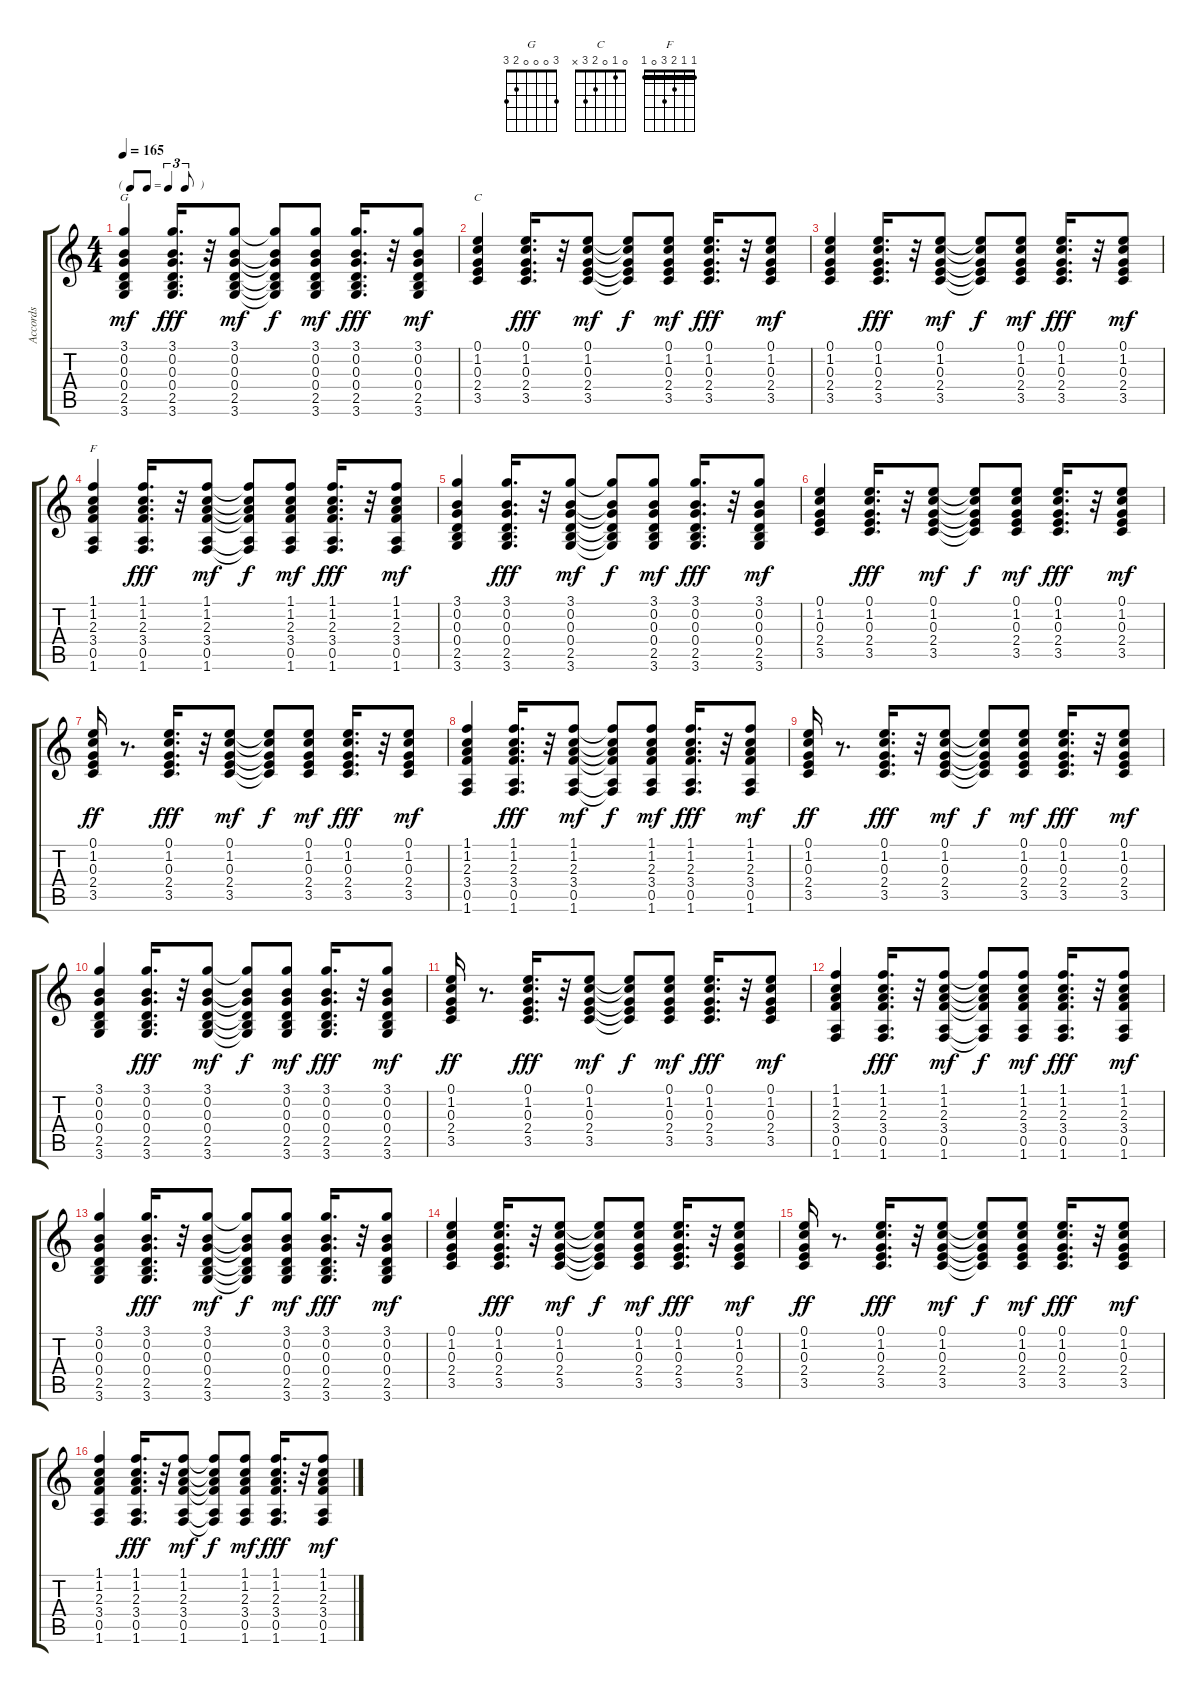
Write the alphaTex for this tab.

\track ("Accords" "Accords") {instrument acousticguitarsteel}
\staff {score tabs}
\tuning (E4 B3 G3 D3 A2 E2) {hide}
\chord ("G" 3 0 0 0 2 3)
\chord ("C" 0 1 0 2 3 x)
\chord ("F" 1 1 2 3 0 1) {barre 1}
\ts (4 4)
\tf triplet8th
\tempo 165
\clef g2
\ks c
(3.1 0.2 0.3 0.4 2.5 3.6).4{ch "G" dy mf} (3.1 0.2 0.3 0.4 2.5 3.6).16{d dy fff} r.32 (3.1 0.2 0.3 0.4 2.5 3.6).8{dy mf} (3.1{t} 0.2{t} 0.3{t} 0.4{t} 2.5{t} 3.6{t}).8{dy f} (3.1 0.2 0.3 0.4 2.5 3.6).8{dy mf} (3.1 0.2 0.3 0.4 2.5 3.6).16{d dy fff} r.32 (3.1 0.2 0.3 0.4 2.5 3.6).8{dy mf} |
(0.1 1.2 0.3 2.4 3.5).4{ch "C"} (0.1 1.2 0.3 2.4 3.5).16{d dy fff} r.32 (0.1 1.2 0.3 2.4 3.5).8{dy mf} (0.1{t} 1.2{t} 0.3{t} 2.4{t} 3.5{t}).8{dy f} (0.1 1.2 0.3 2.4 3.5).8{dy mf} (0.1 1.2 0.3 2.4 3.5).16{d dy fff} r.32 (0.1 1.2 0.3 2.4 3.5).8{dy mf} |
(0.1 1.2 0.3 2.4 3.5).4 (0.1 1.2 0.3 2.4 3.5).16{d dy fff} r.32 (0.1 1.2 0.3 2.4 3.5).8{dy mf} (0.1{t} 1.2{t} 0.3{t} 2.4{t} 3.5{t}).8{dy f} (0.1 1.2 0.3 2.4 3.5).8{dy mf} (0.1 1.2 0.3 2.4 3.5).16{d dy fff} r.32 (0.1 1.2 0.3 2.4 3.5).8{dy mf} |
(1.1 1.2 2.3 3.4 0.5 1.6).4{ch "F"} (1.1 1.2 2.3 3.4 0.5 1.6).16{d dy fff} r.32 (1.1 1.2 2.3 3.4 0.5 1.6).8{dy mf} (1.1{t} 1.2{t} 2.3{t} 3.4{t} 0.5{t} 1.6{t}).8{dy f} (1.1 1.2 2.3 3.4 0.5 1.6).8{dy mf} (1.1 1.2 2.3 3.4 0.5 1.6).16{d dy fff} r.32 (1.1 1.2 2.3 3.4 0.5 1.6).8{dy mf} |
(3.1 0.2 0.3 0.4 2.5 3.6).4 (3.1 0.2 0.3 0.4 2.5 3.6).16{d dy fff} r.32 (3.1 0.2 0.3 0.4 2.5 3.6).8{dy mf} (3.1{t} 0.2{t} 0.3{t} 0.4{t} 2.5{t} 3.6{t}).8{dy f} (3.1 0.2 0.3 0.4 2.5 3.6).8{dy mf} (3.1 0.2 0.3 0.4 2.5 3.6).16{d dy fff} r.32 (3.1 0.2 0.3 0.4 2.5 3.6).8{dy mf} |
(0.1 1.2 0.3 2.4 3.5).4 (0.1 1.2 0.3 2.4 3.5).16{d dy fff} r.32 (0.1 1.2 0.3 2.4 3.5).8{dy mf} (0.1{t} 1.2{t} 0.3{t} 2.4{t} 3.5{t}).8{dy f} (0.1 1.2 0.3 2.4 3.5).8{dy mf} (0.1 1.2 0.3 2.4 3.5).16{d dy fff} r.32 (0.1 1.2 0.3 2.4 3.5).8{dy mf} |
(0.1 1.2 0.3 2.4 3.5).16{dy ff} r.8{d} (0.1 1.2 0.3 2.4 3.5).16{d dy fff} r.32 (0.1 1.2 0.3 2.4 3.5).8{dy mf} (0.1{t} 1.2{t} 0.3{t} 2.4{t} 3.5{t}).8{dy f} (0.1 1.2 0.3 2.4 3.5).8{dy mf} (0.1 1.2 0.3 2.4 3.5).16{d dy fff} r.32 (0.1 1.2 0.3 2.4 3.5).8{dy mf} |
(1.1 1.2 2.3 3.4 0.5 1.6).4 (1.1 1.2 2.3 3.4 0.5 1.6).16{d dy fff} r.32 (1.1 1.2 2.3 3.4 0.5 1.6).8{dy mf} (1.1{t} 1.2{t} 2.3{t} 3.4{t} 0.5{t} 1.6{t}).8{dy f} (1.1 1.2 2.3 3.4 0.5 1.6).8{dy mf} (1.1 1.2 2.3 3.4 0.5 1.6).16{d dy fff} r.32 (1.1 1.2 2.3 3.4 0.5 1.6).8{dy mf} |
(0.1 1.2 0.3 2.4 3.5).16{dy ff} r.8{d} (0.1 1.2 0.3 2.4 3.5).16{d dy fff} r.32 (0.1 1.2 0.3 2.4 3.5).8{dy mf} (0.1{t} 1.2{t} 0.3{t} 2.4{t} 3.5{t}).8{dy f} (0.1 1.2 0.3 2.4 3.5).8{dy mf} (0.1 1.2 0.3 2.4 3.5).16{d dy fff} r.32 (0.1 1.2 0.3 2.4 3.5).8{dy mf} |
(3.1 0.2 0.3 0.4 2.5 3.6).4 (3.1 0.2 0.3 0.4 2.5 3.6).16{d dy fff} r.32 (3.1 0.2 0.3 0.4 2.5 3.6).8{dy mf} (3.1{t} 0.2{t} 0.3{t} 0.4{t} 2.5{t} 3.6{t}).8{dy f} (3.1 0.2 0.3 0.4 2.5 3.6).8{dy mf} (3.1 0.2 0.3 0.4 2.5 3.6).16{d dy fff} r.32 (3.1 0.2 0.3 0.4 2.5 3.6).8{dy mf} |
(0.1 1.2 0.3 2.4 3.5).16{dy ff} r.8{d} (0.1 1.2 0.3 2.4 3.5).16{d dy fff} r.32 (0.1 1.2 0.3 2.4 3.5).8{dy mf} (0.1{t} 1.2{t} 0.3{t} 2.4{t} 3.5{t}).8{dy f} (0.1 1.2 0.3 2.4 3.5).8{dy mf} (0.1 1.2 0.3 2.4 3.5).16{d dy fff} r.32 (0.1 1.2 0.3 2.4 3.5).8{dy mf} |
(1.1 1.2 2.3 3.4 0.5 1.6).4 (1.1 1.2 2.3 3.4 0.5 1.6).16{d dy fff} r.32 (1.1 1.2 2.3 3.4 0.5 1.6).8{dy mf} (1.1{t} 1.2{t} 2.3{t} 3.4{t} 0.5{t} 1.6{t}).8{dy f} (1.1 1.2 2.3 3.4 0.5 1.6).8{dy mf} (1.1 1.2 2.3 3.4 0.5 1.6).16{d dy fff} r.32 (1.1 1.2 2.3 3.4 0.5 1.6).8{dy mf} |
(3.1 0.2 0.3 0.4 2.5 3.6).4 (3.1 0.2 0.3 0.4 2.5 3.6).16{d dy fff} r.32 (3.1 0.2 0.3 0.4 2.5 3.6).8{dy mf} (3.1{t} 0.2{t} 0.3{t} 0.4{t} 2.5{t} 3.6{t}).8{dy f} (3.1 0.2 0.3 0.4 2.5 3.6).8{dy mf} (3.1 0.2 0.3 0.4 2.5 3.6).16{d dy fff} r.32 (3.1 0.2 0.3 0.4 2.5 3.6).8{dy mf} |
(0.1 1.2 0.3 2.4 3.5).4 (0.1 1.2 0.3 2.4 3.5).16{d dy fff} r.32 (0.1 1.2 0.3 2.4 3.5).8{dy mf} (0.1{t} 1.2{t} 0.3{t} 2.4{t} 3.5{t}).8{dy f} (0.1 1.2 0.3 2.4 3.5).8{dy mf} (0.1 1.2 0.3 2.4 3.5).16{d dy fff} r.32 (0.1 1.2 0.3 2.4 3.5).8{dy mf} |
(0.1 1.2 0.3 2.4 3.5).16{dy ff} r.8{d} (0.1 1.2 0.3 2.4 3.5).16{d dy fff} r.32 (0.1 1.2 0.3 2.4 3.5).8{dy mf} (0.1{t} 1.2{t} 0.3{t} 2.4{t} 3.5{t}).8{dy f} (0.1 1.2 0.3 2.4 3.5).8{dy mf} (0.1 1.2 0.3 2.4 3.5).16{d dy fff} r.32 (0.1 1.2 0.3 2.4 3.5).8{dy mf} |
(1.1 1.2 2.3 3.4 0.5 1.6).4 (1.1 1.2 2.3 3.4 0.5 1.6).16{d dy fff} r.32 (1.1 1.2 2.3 3.4 0.5 1.6).8{dy mf} (1.1{t} 1.2{t} 2.3{t} 3.4{t} 0.5{t} 1.6{t}).8{dy f} (1.1 1.2 2.3 3.4 0.5 1.6).8{dy mf} (1.1 1.2 2.3 3.4 0.5 1.6).16{d dy fff} r.32 (1.1 1.2 2.3 3.4 0.5 1.6).8{dy mf}
